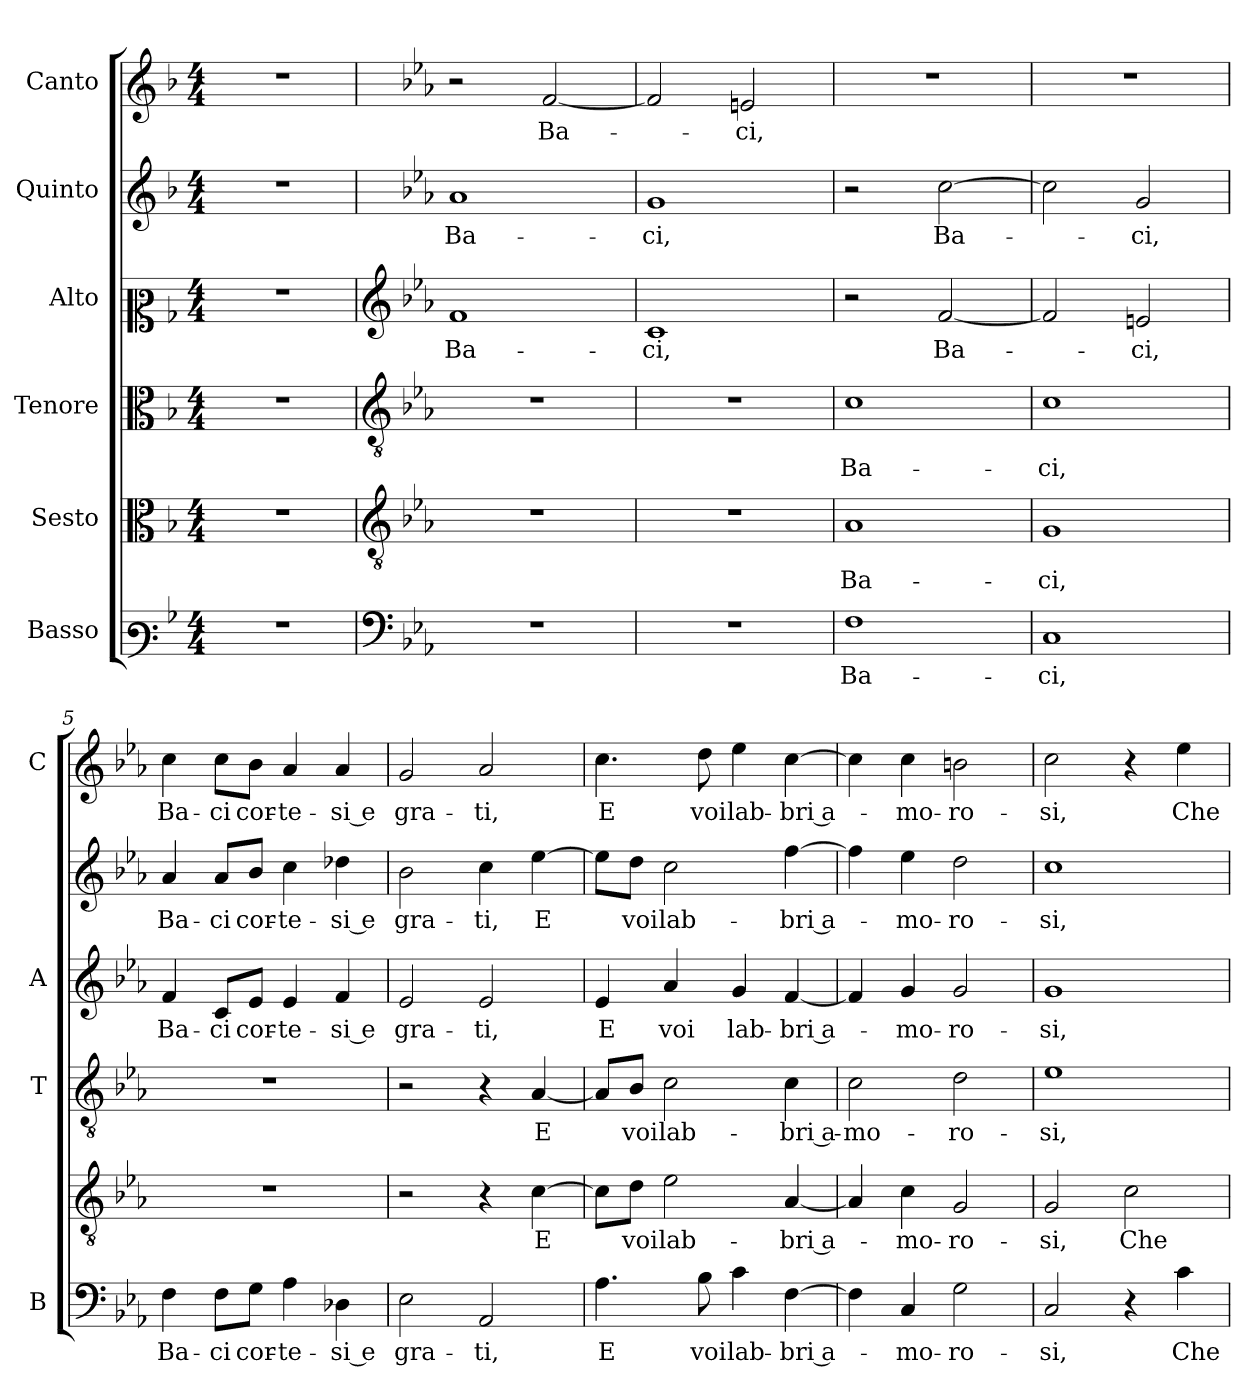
**kern	**text	**kern	**text	**kern	**text	**kern	**text	**kern	**text	**kern	**text
*part6	*part6	*part5	*part5	*part4	*part4	*part3	*part3	*part2	*part2	*part1	*part1
*staff6	*staff6	*staff5	*staff5	*staff4	*staff4	*staff3	*staff3	*staff2	*staff2	*staff1	*staff1
*I"Basso	*	*I"Sesto	*	*I"Tenore	*	*I"Alto	*	*I"Quinto	*	*I"Canto	*
*I'B	*	*	*	*I'T	*	*I'A	*	*	*	*I'C	*
*clefF3	*	*clefC3	*	*clefC3	*	*clefC2	*	*clefG2	*	*clefG2	*
*k[b-]	*	*k[b-]	*	*k[b-]	*	*k[b-]	*	*k[b-]	*	*k[b-]	*
*F:	*	*F:	*	*F:	*	*F:	*	*F:	*	*F:	*
*M4/4	*	*M4/4	*	*M4/4	*	*M4/4	*	*M4/4	*	*M4/4	*
=	=	=	=	=	=	=	=	=	=	=	=
1r	.	1r	.	1r	.	1r	.	1r	.	1r	.
=1	=1	=1	=1	=1	=1	=1	=1	=1	=1	=1	=1
*clefF4	*	*clefGv2	*	*clefGv2	*	*clefG2	*	*	*	*	*
*k[b-e-a-]	*	*k[b-e-a-]	*	*k[b-e-a-]	*	*k[b-e-a-]	*	*k[b-e-a-]	*	*k[b-e-a-]	*
*E-:	*	*E-:	*	*E-:	*	*E-:	*	*E-:	*	*E-:	*
!	!	!	!	!	!	!	!LO:LY:b	!	!LO:LY:b	!	!
1r	.	1r	.	1r	.	1f	Ba-	1a-	Ba-	2r	.
!	!	!	!	!	!	!	!	!	!	!	!LO:LY:b
.	.	.	.	.	.	.	.	.	.	[2f/	Ba-
=2	=2	=2	=2	=2	=2	=2	=2	=2	=2	=2	=2
!	!	!	!	!	!	!	!LO:LY:b	!	!LO:LY:b	!	!
1r	.	1r	.	1r	.	1c	-ci,	1g	-ci,	2f/]	.
!	!	!	!	!	!	!	!	!	!	!	!LO:LY:b
.	.	.	.	.	.	.	.	.	.	2en/	-ci,
=3	=3	=3	=3	=3	=3	=3	=3	=3	=3	=3	=3
!	!LO:LY:b	!	!LO:LY:b	!	!LO:LY:b	!	!	!	!	!	!
1F	Ba-	1A-	Ba-	1c	Ba-	2r	.	2r	.	1r	.
!	!	!	!	!	!	!	!LO:LY:b	!	!LO:LY:b	!	!
.	.	.	.	.	.	[2f/	Ba-	[2cc\	Ba-	.	.
=4	=4	=4	=4	=4	=4	=4	=4	=4	=4	=4	=4
!	!LO:LY:b	!	!LO:LY:b	!	!LO:LY:b	!	!	!	!	!	!
1C	-ci,	1G	-ci,	1c	-ci,	2f/]	.	2cc\]	.	1r	.
!	!	!	!	!	!	!	!LO:LY:b	!	!LO:LY:b	!	!
.	.	.	.	.	.	2en/	-ci,	2g/	-ci,	.	.
=5	=5	=5	=5	=5	=5	=5	=5	=5	=5	=5	=5
!	!LO:LY:b	!	!	!	!	!	!LO:LY:b	!	!LO:LY:b	!	!LO:LY:b
4F\	Ba-	1r	.	1r	.	4f/	Ba-	4a-/	Ba-	4cc\	Ba-
!	!LO:LY:b	!	!	!	!	!	!LO:LY:b	!	!LO:LY:b	!	!LO:LY:b
8F\L	-ci	.	.	.	.	8c/L	-ci	8a-/L	-ci	8cc\L	-ci
!	!LO:LY:b	!	!	!	!	!	!LO:LY:b	!	!LO:LY:b	!	!LO:LY:b
8G\J	cor-	.	.	.	.	8e-/J	cor-	8b-/J	cor-	8b-\J	cor-
!	!LO:LY:b	!	!	!	!	!	!LO:LY:b	!	!LO:LY:b	!	!LO:LY:b
4A-\	-te-	.	.	.	.	4e-/	-te-	4cc\	-te-	4a-/	-te-
!	!LO:LY:b	!	!	!	!	!	!LO:LY:b	!	!LO:LY:b	!	!LO:LY:b
4D-X\	-si e	.	.	.	.	4f/	-si e	4dd-X\	-si e	4a-/	-si e
=6	=6	=6	=6	=6	=6	=6	=6	=6	=6	=6	=6
!	!LO:LY:b	!	!	!	!	!	!LO:LY:b	!	!LO:LY:b	!	!LO:LY:b
2E-\	gra-	2r	.	2r	.	2e-/	gra-	2b-\	gra-	2g/	gra-
!	!LO:LY:b	!	!	!	!	!	!LO:LY:b	!	!LO:LY:b	!	!LO:LY:b
2AA-/	-ti,	4r	.	4r	.	2e-/	-ti,	4cc\	-ti,	2a-/	-ti,
!	!	!	!LO:LY:b	!	!LO:LY:b	!	!	!	!LO:LY:b	!	!
.	.	[4c\	E	[4A-/	E	.	.	[4ee-\	E	.	.
=7	=7	=7	=7	=7	=7	=7	=7	=7	=7	=7	=7
!	!LO:LY:b	!	!	!	!	!	!LO:LY:b	!	!	!	!LO:LY:b
4.A-\	E	8c\L]	.	8A-/L]	.	4e-/	E	8ee-\L]	.	4.cc\	E
!	!	!	!LO:LY:b	!	!LO:LY:b	!	!	!	!LO:LY:b	!	!
.	.	8d\J	voi	8B-/J	voi	.	.	8dd\J	voi	.	.
!	!	!	!LO:LY:b	!	!LO:LY:b	!	!LO:LY:b	!	!LO:LY:b	!	!
.	.	2e-\	lab-	2c\	lab-	4a-/	voi	2cc\	lab-	.	.
!	!LO:LY:b	!	!	!	!	!	!	!	!	!	!LO:LY:b
8B-\	voi	.	.	.	.	.	.	.	.	8dd\	voi
!	!LO:LY:b	!	!	!	!	!	!LO:LY:b	!	!	!	!LO:LY:b
4c\	lab-	.	.	.	.	4g/	lab-	.	.	4ee-\	lab-
!	!LO:LY:b	!	!LO:LY:b	!	!LO:LY:b	!	!LO:LY:b	!	!LO:LY:b	!	!LO:LY:b
[4F\	-bri a-	[4A-/	-bri a-	4c\	-bri a-	[4f/	-bri a-	[4ff\	-bri a-	[4cc\	-bri a-
=8	=8	=8	=8	=8	=8	=8	=8	=8	=8	=8	=8
!	!	!	!	!	!LO:LY:b	!	!	!	!	!	!
4F\]	.	4A-/]	.	2c\	-mo-	4f/]	.	4ff\]	.	4cc\]	.
!	!LO:LY:b	!	!LO:LY:b	!	!	!	!LO:LY:b	!	!LO:LY:b	!	!LO:LY:b
4C/	-mo-	4c\	-mo-	.	.	4g/	-mo-	4ee-\	-mo-	4cc\	-mo-
!	!LO:LY:b	!	!LO:LY:b	!	!LO:LY:b	!	!LO:LY:b	!	!LO:LY:b	!	!LO:LY:b
2G\	-ro-	2G/	-ro-	2d\	-ro-	2g/	-ro-	2dd\	-ro-	2bn\	-ro-
!!LO:LB:g=z
=9	=9	=9	=9	=9	=9	=9	=9	=9	=9	=9	=9
!	!LO:LY:b	!	!LO:LY:b	!	!LO:LY:b	!	!LO:LY:b	!	!LO:LY:b	!	!LO:LY:b
2C/	-si,	2G/	-si,	1e-	-si,	1g	-si,	1cc	-si,	2cc\	-si,
!	!	!	!LO:LY:b	!	!	!	!	!	!	!	!
4r	.	2c\	Che	.	.	.	.	.	.	4r	.
!	!LO:LY:b	!	!	!	!	!	!	!	!	!	!LO:LY:b
4c\	Che	.	.	.	.	.	.	.	.	4ee-\	Che
=	=	=	=	=	=	=	=	=	=	=	=
*-	*-	*-	*-	*-	*-	*-	*-	*-	*-	*-	*-
